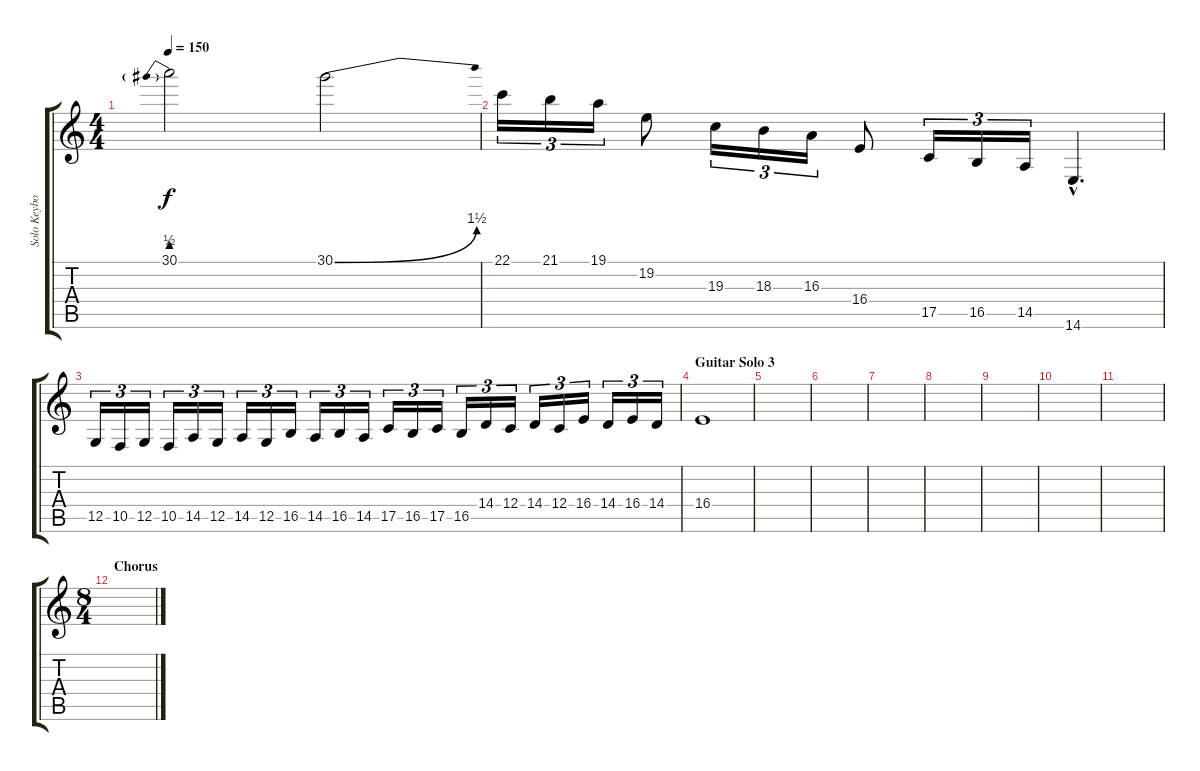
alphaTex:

\track ("Solo Keyboard" "Solo Keybo") {instrument pad1newage}
\staff {score tabs}
\tuning (D4 A3 F3 C3 G2 D2) {hide}
\ts (4 4)
\tempo 150
\clef g2
\ks c
30.1{be (prebend 0 2 60 2)}.2{dy f} 30.1{be (bend 0 0 60 6)}.2 |
22.1.16{tu (3 2)} 21.1.16{tu (3 2)} 19.1.16{tu (3 2)} 19.2.8 19.3.16{tu (3 2)} 18.3.16{tu (3 2)} 16.3.16{tu (3 2)} 16.4.8 17.5.16{tu (3 2)} 16.5.16{tu (3 2)} 14.5.16{tu (3 2)} 14.6{hac}.4{d} |
12.5.16{tu (3 2)} 10.5.16{tu (3 2)} 12.5.16{tu (3 2)} 10.5.16{tu (3 2)} 14.5.16{tu (3 2)} 12.5.16{tu (3 2)} 14.5.16{tu (3 2)} 12.5.16{tu (3 2)} 16.5.16{tu (3 2)} 14.5.16{tu (3 2)} 16.5.16{tu (3 2)} 14.5.16{tu (3 2)} 17.5.16{tu (3 2)} 16.5.16{tu (3 2)} 17.5.16{tu (3 2)} 16.5.16{tu (3 2)} 14.4.16{tu (3 2)} 12.4.16{tu (3 2)} 14.4.16{tu (3 2)} 12.4.16{tu (3 2)} 16.4.16{tu (3 2)} 14.4.16{tu (3 2)} 16.4.16{tu (3 2)} 14.4.16{tu (3 2)} |
\section ("" "Guitar Solo 3")
16.4.1 |
|
|
|
|
|
|
|
\ts (8 4)
\section ("" "Chorus")
